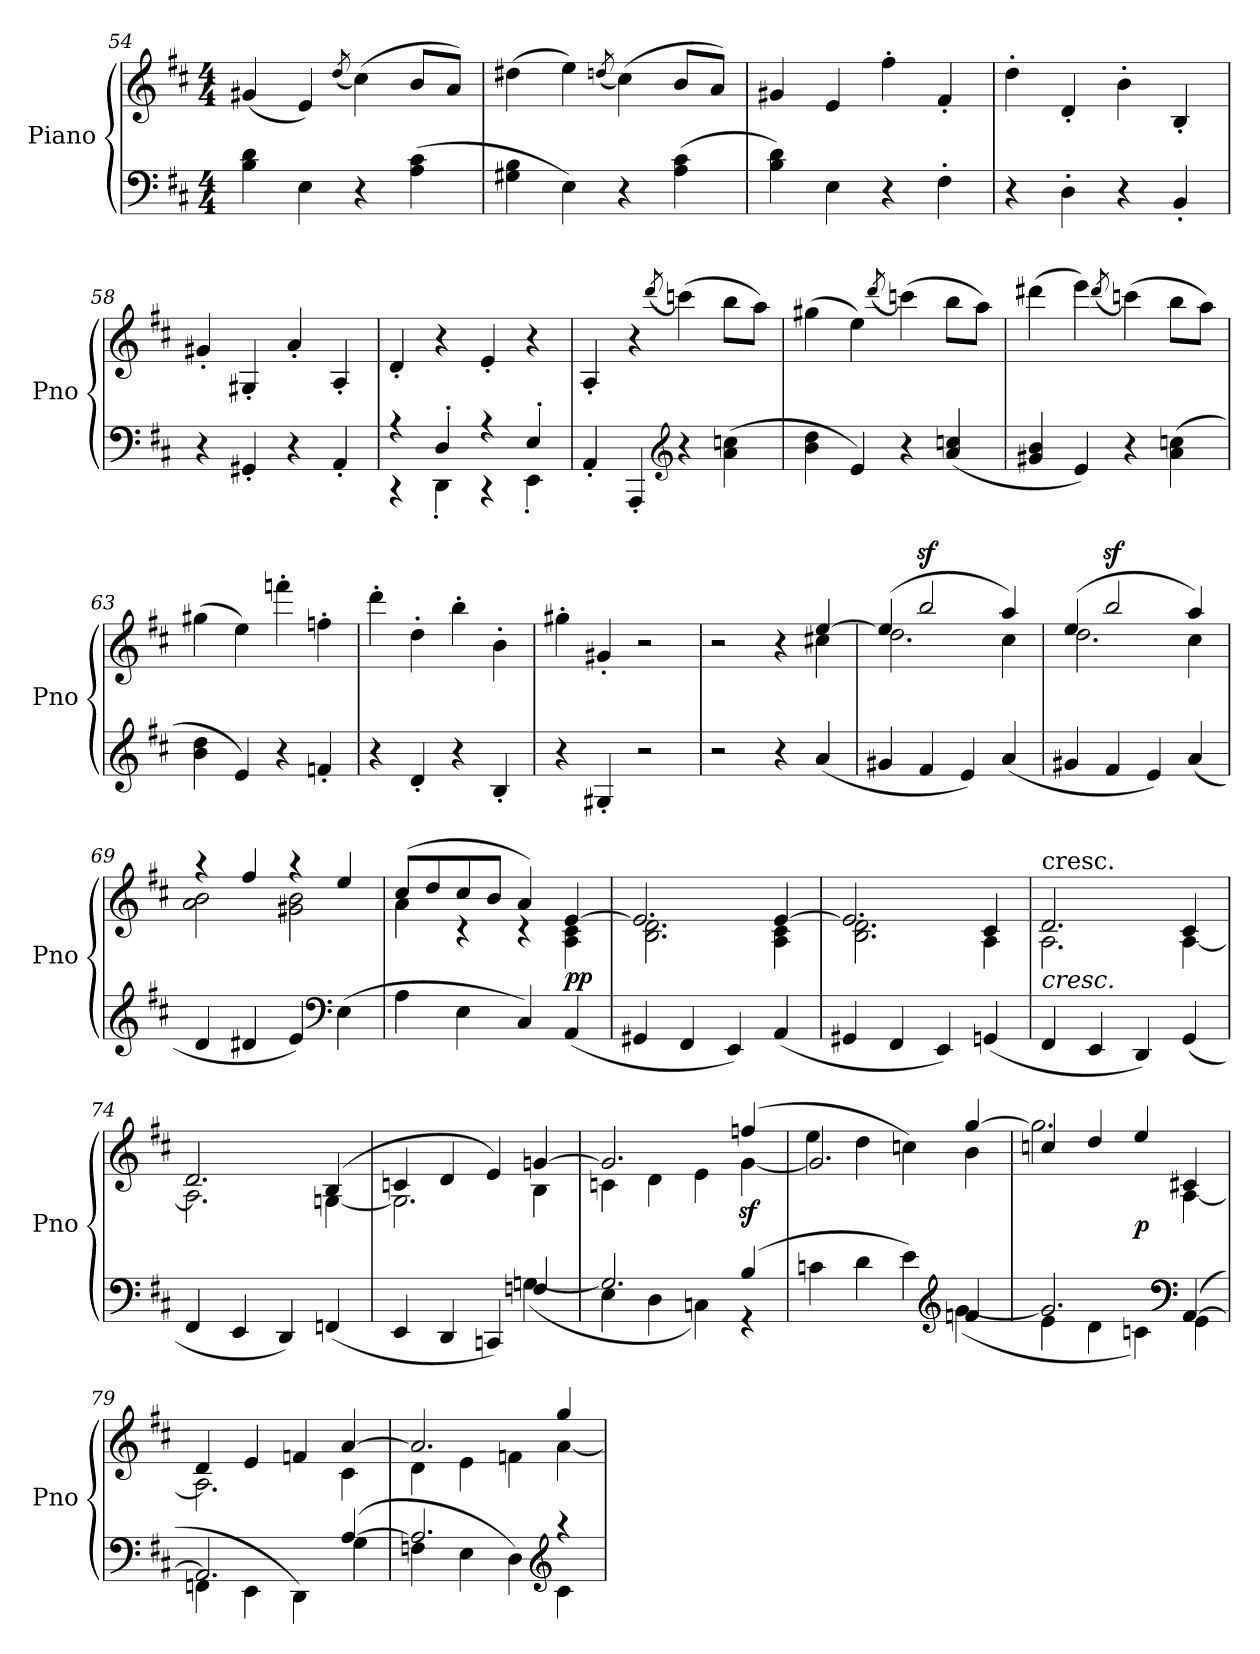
**kern	**kern	**dynam
*part1	*part1	*part1
*staff2	*staff1	*staff1/2
*I"Piano	*	*
*I'Pno	*	*
*clefF4	*clefG2	*
*k[f#c#]	*k[f#c#]	*
*D:	*D:	*
*M4/4	*M4/4	*
=54	=54	=54
4B 4d	(4g#X	.
4E	4e)	.
.	(8qdd/	.
4r	(4cc#)	.
(4A 4c#	8bL	.
.	8aJ)	.
=55	=55	=55
4G#X 4B	(4dd#X	.
4E)	4ee)	.
.	(8qddn/	.
4r	(4cc#)	.
(4A 4c#	8bL	.
.	8aJ)	.
=56	=56	=56
4B 4d)	4g#X	.
4E	4e	.
4r	4ff#'	.
4F#'	4f#'	.
=57	=57	=57
4r	4dd'	.
4D'	4d'	.
4r	4b'	.
4BB'	4B'	.
=58	=58	=58
4r	4g#X'	.
4GG#X'	4G#X'	.
4r	4a'	.
4AA'	4A'	.
=59	=59	=59
*^	*	*
4r	4r	4d'	.
4D'	4DD'	4r	.
4r	4r	4e'	.
4E'	4EE'	4r	.
*v	*v	*	*
=60	=60	=60
4AA'	4A'	.
4AAA'	4r	.
*clefG2	*	*
.	(8qddd/	.
4r	(4cccn)	.
(4a 4ccn	8bbL	.
.	8aaJ)	.
=61	=61	=61
4b 4dd	(4gg#X	.
4e)	4ee)	.
.	(8qddd/	.
4r	(4cccn)	.
(4a/ 4ccn/	8bbL	.
.	8aaJ)	.
=62	=62	=62
4g#X 4b	(4ddd#X	.
4e)	4eee)	.
.	(8qddd#/	.
4r	(4cccn)	.
(4a 4ccn	8bbL	.
.	8aaJ)	.
=63	=63	=63
4b 4dd	(4gg#X	.
4e)	4ee)	.
4r	4fffn'	.
4fn'	4ffn'	.
=64	=64	=64
4r	4ddd'	.
4d'	4dd'	.
4r	4bb'	.
4B'	4b'	.
=65	=65	=65
4r	4gg#X'	.
4G#X'	4g#X'	.
2r	2r	.
=66	=66	=66
*	*^	*
2r	2r	2ryy	.
4r	4r	4ryy	.
(4a	[4ee	4cc#X	.
=67	=67	=67	=67
4g#X	(4ee]	2.dd	.
4f#	2bbz>	.	.
4e)	.	.	.
(4a	4aa)	4cc#	.
=68	=68	=68	=68
4g#X	(4ee	2.dd	.
4f#	2bbz>	.	.
4e)	.	.	.
(4a	4aa)	4cc#	.
=69	=69	=69	=69
4d	4r	2a 2b	.
4d#X	4ff#	.	.
4e)	4r	2g#X 2b	.
*clefF4	*	*	*
(4E	4ee	.	.
=70	=70	=70	=70
4A	(8cc#L	4a	.
.	8dd	.	.
4E	8cc#	4r	.
.	8bJ	.	.
4C#)	4a)	4r	.
(4AA	[4e	4A 4c#	pp
=71	=71	=71	=71
4GG#X	2.e]	2.B 2.d	.
4FF#	.	.	.
4EE)	.	.	.
(4AA	[4e	4A 4c#	.
=72	=72	=72	=72
4GG#X	2.e]	2.B 2.d	.
4FF#	.	.	.
4EE)	.	.	.
(4GGn	4c#	4A	.
=73	=73	=73	=73
!	!LO:TX:b:i:t=cresc.	!	!
!	!LO:TX:t=cresc.	!	!
4FF#	2.d	2.A	.
4EE	.	.	.
4DD)	.	.	.
(4GG	4c#	[4A	.
=74	=74	=74	=74
4FF#	2.d	2.A]	.
4EE	.	.	.
4DD)	.	.	.
(4FFn	(4B	[4Gn	.
=75	=75	=75	=75
*^	*	*	*
2.ryy	4EE/	4cn	2.G]	.
.	4DD/	4d	.	.
.	4CCn/)	4e)	.	.
4Fn	([4Gn	[4gn	4B	.
=76	=76	=76	=76	=76
2.G]	4E	2.g]	4cn	.
.	4D	.	4d	.
.	4Cn)	.	4e	.
(4B	4r	(4ffn	[4gz	.
=77	=77	=77	=77	=77
4cn\	2.ryy	2.g]	4ee	.
4d\	.	.	4dd	.
4e\)	.	.	4ccn)	.
*clefG2	*	*	*	*
4fn	([4g	[4gg	4b	.
=78	=78	=78	=78	=78
2.g]	4e	4ccn	2.gg]	.
.	4d	4dd	.	.
.	4cn)	4ee	.	p
*clefF4	*	*	*	*
(<[4AA	4GG	4c#X	[4A	.
=79	=79	=79	=79	=79
2.AA]	4FFn	4d	2.A]	.
.	4EE	4e	.	.
.	4DD)	4fn	.	.
([4A	4G	[4a	4c#	.
=80	=80	=80	=80	=80
2.A]	4Fn	2.a]	4d	.
.	4E	.	4e	.
.	4D)	.	4fn	.
*clefG2	*	*	*	*
4r	4c#	4gg	[4a	.
*v	*v	*	*	*
*	*v	*v	*
=	=	=
*-	*-	*-
